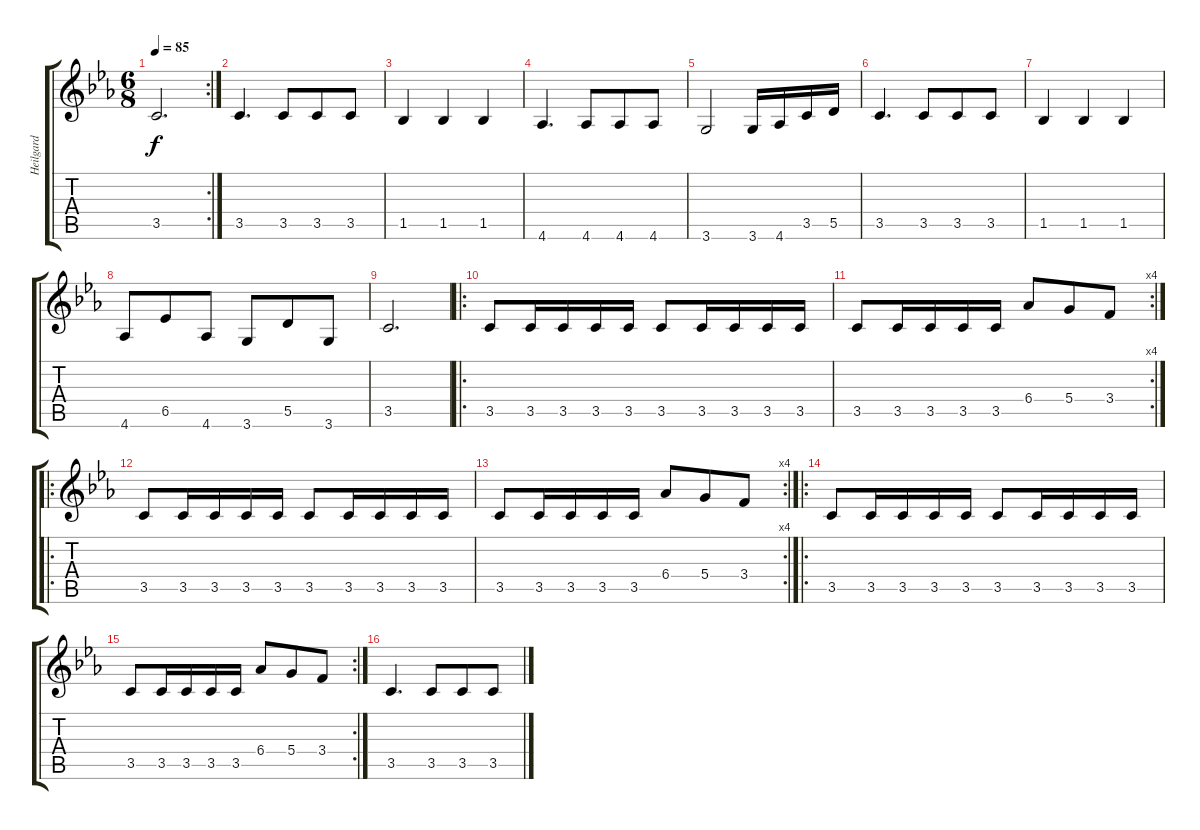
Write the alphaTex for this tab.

\track ("Heilgard" "Heilgard") {instrument electricbassfinger}
\staff {score tabs}
\tuning (E4 B3 G3 D3 A2 E2) {hide}
\rc 2
\ts (6 8)
\tempo 85
\clef g2
\ks cminor
3.5.2{d dy f} |
3.5.4{d} 3.5.8 3.5.8 3.5.8 |
1.5.4 1.5.4 1.5.4 |
4.6.4{d} 4.6.8 4.6.8 4.6.8 |
3.6.2 3.6.16 4.6.16 3.5.16 5.5.16 |
3.5.4{d} 3.5.8 3.5.8 3.5.8 |
1.5.4 1.5.4 1.5.4 |
4.6.8 6.5.8 4.6.8 3.6.8 5.5.8 3.6.8 |
3.5.2{d} |
\ro
3.5.8 3.5.16 3.5.16 3.5.16 3.5.16 3.5.8 3.5.16 3.5.16 3.5.16 3.5.16 |
\rc 4
3.5.8 3.5.16 3.5.16 3.5.16 3.5.16 6.4.8 5.4.8 3.4.8 |
\ro
3.5.8 3.5.16 3.5.16 3.5.16 3.5.16 3.5.8 3.5.16 3.5.16 3.5.16 3.5.16 |
\rc 4
3.5.8 3.5.16 3.5.16 3.5.16 3.5.16 6.4.8 5.4.8 3.4.8 |
\ro
3.5.8 3.5.16 3.5.16 3.5.16 3.5.16 3.5.8 3.5.16 3.5.16 3.5.16 3.5.16 |
\rc 2
3.5.8 3.5.16 3.5.16 3.5.16 3.5.16 6.4.8 5.4.8 3.4.8 |
3.5.4{d} 3.5.8 3.5.8 3.5.8
